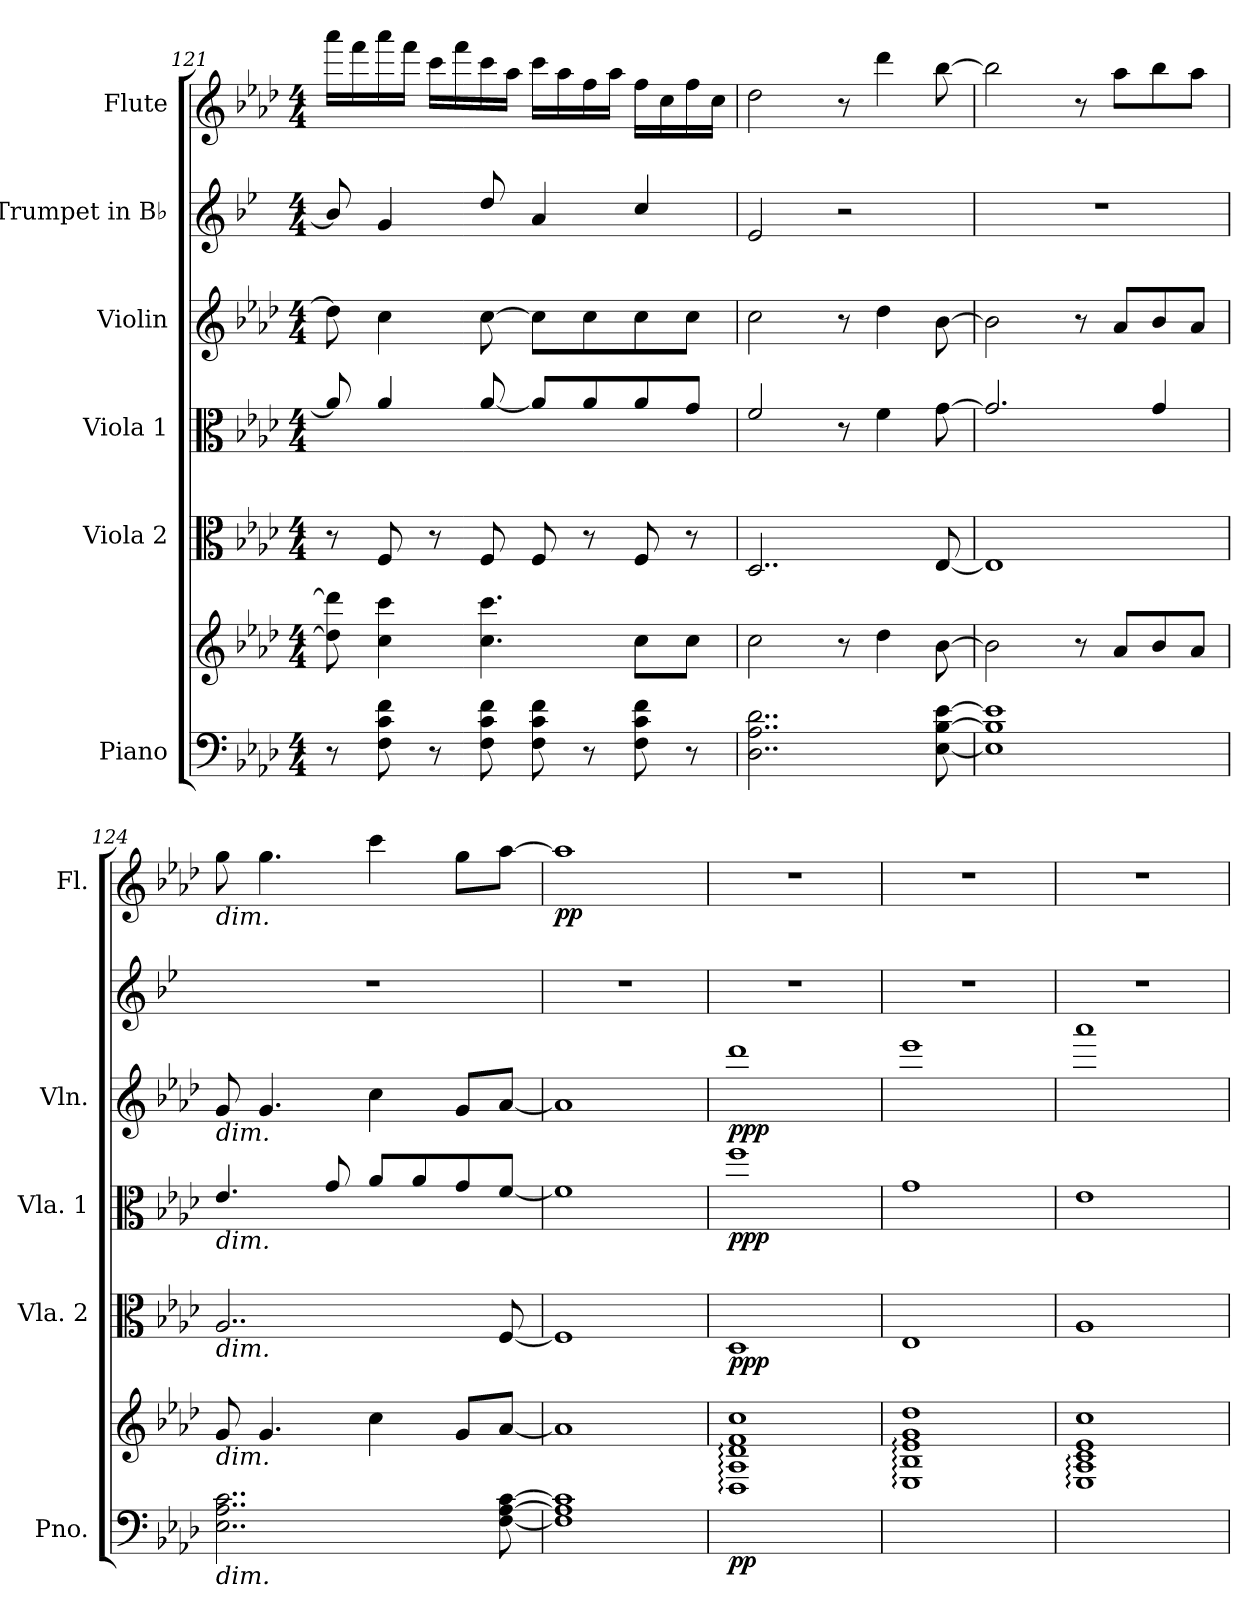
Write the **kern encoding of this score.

**kern	**kern	**dynam	**kern	**dynam	**kern	**dynam	**kern	**dynam	**kern	**kern	**dynam
*part6	*part6	*part6	*part5	*part5	*part4	*part4	*part3	*part3	*part2	*part1	*part1
*staff7	*staff6	*staff6/7	*staff5	*staff5	*staff4	*staff4	*staff3	*staff3	*staff2	*staff1	*staff1
*I"Piano	*	*	*I"Viola 2	*	*I"Viola 1	*	*I"Violin	*	*I"Trumpet in B♭	*I"Flute	*
*I'Pno.	*	*	*I'Vla. 2	*	*I'Vla. 1	*	*I'Vln.	*	*	*I'Fl.	*
*clefF4	*clefG2	*	*clefC3	*	*clefC3	*	*clefG2	*	*clefG2	*clefG2	*
*	*	*	*	*	*	*	*	*	*ITrd1c2	*	*
*k[b-e-a-d-]	*k[b-e-a-d-]	*	*k[b-e-a-d-]	*	*k[b-e-a-d-]	*	*k[b-e-a-d-]	*	*k[b-e-a-d-]	*k[b-e-a-d-]	*
*M4/4	*M4/4	*	*M4/4	*	*M4/4	*	*M4/4	*	*M4/4	*M4/4	*
=121	=121	=121	=121	=121	=121	=121	=121	=121	=121	=121	=121
8r	8dd-\] 8ddd-\]	.	8r	.	8a-/]	.	8dd-\]	.	8a-/]	16aaa-\LL	.
.	.	.	.	.	.	.	.	.	.	16fff\	.
8F\ 8c\ 8f\	4cc\ 4ccc\	.	8F/	.	4a-/	.	4cc\	.	4f/	16aaa-\	.
.	.	.	.	.	.	.	.	.	.	16fff\JJ	.
8r	.	.	8r	.	.	.	.	.	.	16ccc\LL	.
.	.	.	.	.	.	.	.	.	.	16fff\	.
8F\ 8c\ 8f\	4.cc\ 4.ccc\	.	8F/	.	[8a-/	.	[8cc\	.	8cc/	16ccc\	.
.	.	.	.	.	.	.	.	.	.	16aa-\JJ	.
8F\ 8c\ 8f\	.	.	8F/	.	8a-/L]	.	8cc\L]	.	4g/	16ccc\LL	.
.	.	.	.	.	.	.	.	.	.	16aa-\	.
8r	.	.	8r	.	8a-/	.	8cc\	.	.	16ff\	.
.	.	.	.	.	.	.	.	.	.	16aa-\JJ	.
8F\ 8c\ 8f\	8cc\L	.	8F/	.	8a-/	.	8cc\	.	4b-/	16ff\LL	.
.	.	.	.	.	.	.	.	.	.	16cc\	.
8r	8cc\J	.	8r	.	8g/J	.	8cc\J	.	.	16ff\	.
.	.	.	.	.	.	.	.	.	.	16cc\JJ	.
=122	=122	=122	=122	=122	=122	=122	=122	=122	=122	=122	=122
2..D-\ 2..A-\ 2..d-\	2cc\	.	2..D-/	.	2f/	.	2cc\	.	2d-/	2dd-\	.
.	8r	.	.	.	8r	.	8r	.	2r	8r	.
.	4dd-\	.	.	.	4f\	.	4dd-\	.	.	4ddd-\	.
[8E-\ [8B-\ [8e-\	[8b-\	.	[8E-/	.	[8g\	.	[8b-\	.	.	[8bb-\	.
=123	=123	=123	=123	=123	=123	=123	=123	=123	=123	=123	=123
*	*	*	*	*	*	*	*	*	*	*MM115	*
1E-] 1B-] 1e-]	2b-\]	.	1E-]	.	2.g/]	.	2b-\]	.	1r	2bb-\]	.
.	8r	.	.	.	.	.	8r	.	.	8r	.
.	8a-/L	.	.	.	.	.	8a-/L	.	.	8aa-\L	.
.	8b-/	.	.	.	4g/	.	8b-/	.	.	8bb-\	.
.	8a-/J	.	.	.	.	.	8a-/J	.	.	8aa-\J	.
=124	=124	=124	=124	=124	=124	=124	=124	=124	=124	=124	=124
!	!	!	!	!	!	!	!	!	!	!LO:TX:b:i:t=dim.	!
!	!	!	!	!	!	!	!LO:TX:b:i:t=dim.	!	!	!	!
!	!	!	!	!	!LO:TX:b:i:t=dim.	!	!	!	!	!	!
!	!	!	!LO:TX:b:i:t=dim.	!	!	!	!	!	!	!	!
!	!LO:TX:b:i:t=dim.	!	!	!	!	!	!	!	!	!	!
!LO:TX:b:i:t=dim.	!	!	!	!	!	!	!	!	!	!	!
2..E-\ 2..A-\ 2..c\	8g/	.	2..A-/	.	4.e-/	.	8g/	.	1r	8gg\	.
.	4.g/	.	.	.	.	.	4.g/	.	.	4.gg\	.
.	.	.	.	.	8g/	.	.	.	.	.	.
.	4cc\	.	.	.	8a-/L	.	4cc\	.	.	4ccc\	.
.	.	.	.	.	8a-/	.	.	.	.	.	.
.	8g/L	.	.	.	8g/	.	8g/L	.	.	8gg\L	.
[8F\ [8A-\ [8c\	[8a-/J	.	[8F/	.	[8f/J	.	[8a-/J	.	.	[8aa-\J	.
=125	=125	=125	=125	=125	=125	=125	=125	=125	=125	=125	=125
!	!	!	!	!	!	!	!	!	!	!	!LO:DY:b
1F] 1A-] 1c]	1a-]	.	1F]	.	1f]	.	1a-]	.	1r	1aa-]	pp
=126	=126	=126	=126	=126	=126	=126	=126	=126	=126	=126	=126
*	*	*	*	*	*	*	*	*	*	*MM110	*
*	*^	*	*	*	*	*	*	*	*	*	*
!	!	!	!LO:DY:b=2	!	!LO:DY:b	!	!LO:DY:b	!	!LO:DY:b	!	!	!
1ryy	1f 1cc	1D-: 1A-: 1d-:	pp	1D-	ppp	1ff	ppp	1ddd-	ppp	1r	1r	.
!!LO:LB:g=z
=127	=127	=127	=127	=127	=127	=127	=127	=127	=127	=127	=127	=127
1ryy	1g 1dd-	1E-: 1B-: 1e-:	.	1E-	.	1g	.	1eee-	.	1r	1r	.
=128	=128	=128	=128	=128	=128	=128	=128	=128	=128	=128	=128	=128
1ryy	1e- 1cc	1E-: 1A-: 1c:	.	1A-	.	1e-	.	1aaa-	.	1r	1r	.
*	*v	*v	*	*	*	*	*	*	*	*	*	*
=	=	=	=	=	=	=	=	=	=	=	=
*-	*-	*-	*-	*-	*-	*-	*-	*-	*-	*-	*-
